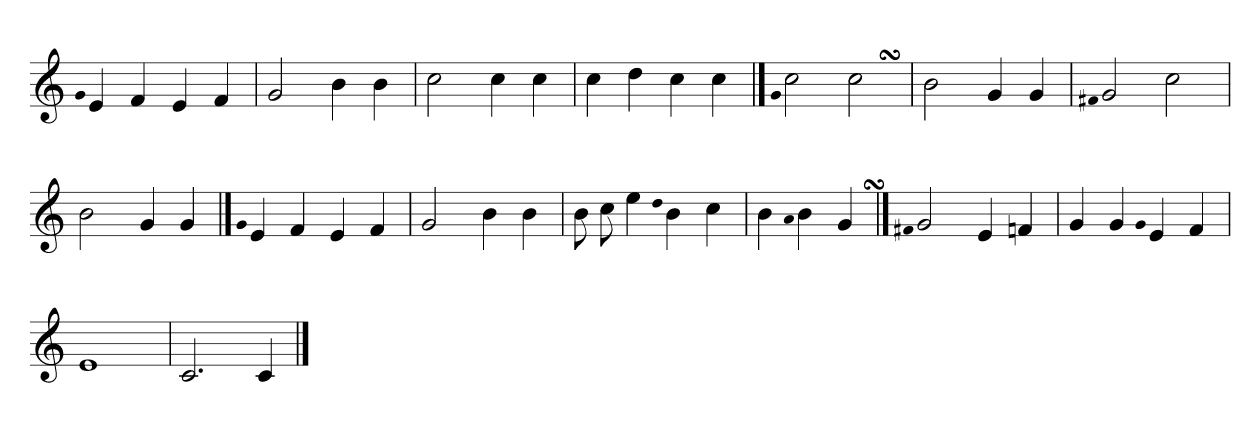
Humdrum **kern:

**kern
*part1
*staff1
=1
qg
4e
4f
4e
4f
=
2g
4b
4b
=
2cc
4cc
4cc
=
4cc
4dd
4cc
4cc
==2
qg
2cc
2ccSSs
=
2b
4g
4g
=
qf#X
2g
2cc
=
2b
4g
4g
==3
qg
4e
4f
4e
4f
=
2g
4b
4b
=
8b
8cc
4ee
qdd
4b
4cc
=
4b
qa
4b
4gSSS
==4
qf#X
2g
4e
4fn
=
4g
4g
qg
4e
4f
=
1e
=
2.c
4c
==
*-
